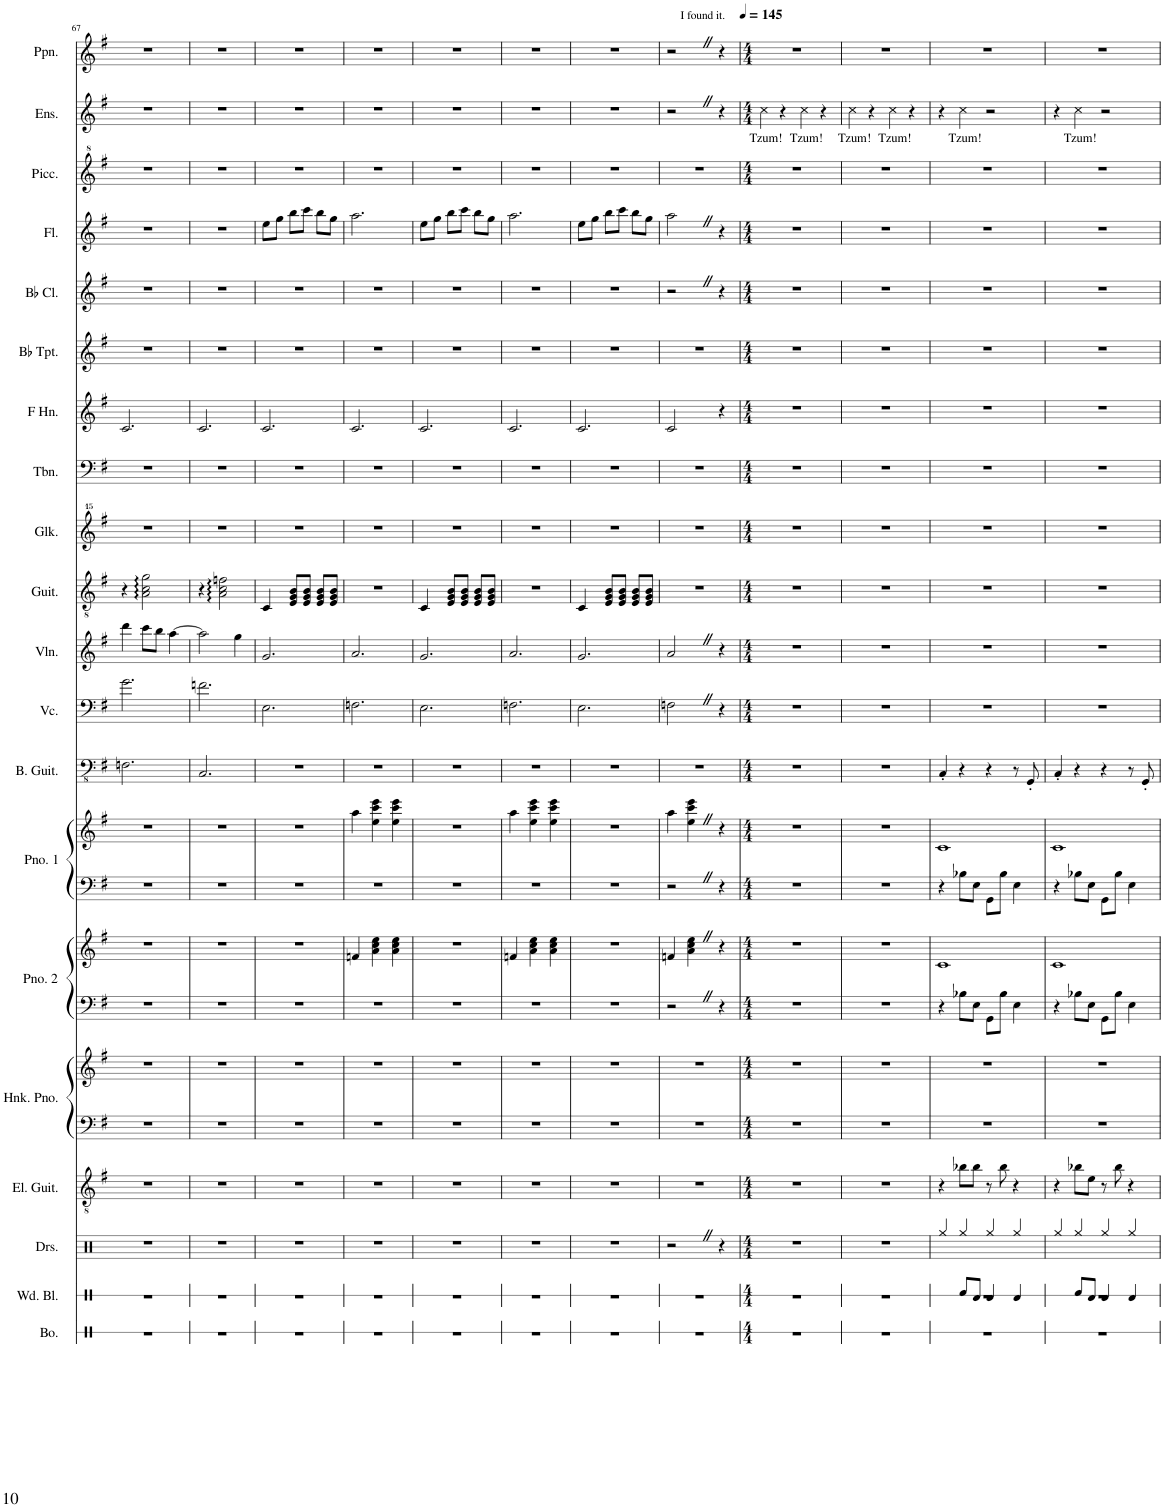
**kern	**kern	**kern	**kern	**kern	**kern	**kern	**kern	**kern	**kern	**kern	**kern	**kern	**kern	**kern	**kern	**kern	**kern	**kern	**kern	**kern	**kern	**text	**kern
*part20	*part19	*part18	*part17	*part16	*part16	*part15	*part15	*part14	*part14	*part13	*part12	*part11	*part10	*part9	*part8	*part7	*part6	*part5	*part4	*part3	*part2	*part2	*part1
*staff23	*staff22	*staff21	*staff20	*staff19	*staff18	*staff17	*staff16	*staff15	*staff14	*staff13	*staff12	*staff11	*staff10	*staff9	*staff8	*staff7	*staff6	*staff5	*staff4	*staff3	*staff2	*staff2	*staff1
*I"Bongos	*I"Wood Blocks	*I"Drumset	*I"Electric Guitar	*I"Honky Tonk Piano	*	*I"Piano 2	*	*I"Piano 1	*	*I"Bass Guitar	*I"Violoncello	*I"Violin	*I"Acoustic Guitar	*I"Glockenspiel	*I"Trombone	*I"Horn in F	*I"Bb Trumpet	*I"Bb Clarinet	*I"Flute	*I"Piccolo	*I"Ensemble	*	*I"Pippin
*I'Bo.	*I'Wd. Bl.	*I'Drs.	*I'El. Guit.	*I'Hnk. Pno.	*	*I'Pno. 2	*	*I'Pno. 1	*	*I'B. Guit.	*I'Vc.	*I'Vln.	*I'Guit.	*I'Glk.	*I'Tbn.	*	*I'Bb Tpt.	*I'Bb Cl.	*I'Fl.	*I'Picc.	*I'Ens.	*	*I'Ppn.
!!LO:PB:g=z
*clefX	*clefX	*clefX	*clefGv2	*clefF4	*clefG2	*clefF4	*clefG2	*clefF4	*clefG2	*clefFv4	*clefF4	*clefG2	*clefGv2	*clefG^^2	*clefF4	*clefG2	*clefG2	*clefG2	*clefG2	*clefG^2	*clefG2	*	*clefG2
*	*	*	*	*	*	*	*	*	*	*	*	*	*	*	*	*ITrd4c7	*ITrd1c2	*ITrd1c2	*	*ITrd-7c-12	*	*	*
*k[]	*k[]	*k[]	*k[f#]	*k[f#]	*k[f#]	*k[f#]	*k[f#]	*k[f#]	*k[f#]	*k[f#]	*k[f#]	*k[f#]	*k[f#]	*k[f#]	*k[f#]	*k[f#]	*k[f#]	*k[f#]	*k[f#]	*k[f#]	*k[f#]	*	*k[f#]
*M3/4	*M3/4	*M3/4	*M3/4	*M3/4	*M3/4	*M3/4	*M3/4	*M3/4	*M3/4	*M3/4	*M3/4	*M3/4	*M3/4	*M3/4	*M3/4	*M3/4	*M3/4	*M3/4	*M3/4	*M3/4	*M3/4	*	*M3/4
=67	=67	=67	=67	=67	=67	=67	=67	=67	=67	=67	=67	=67	=67	=67	=67	=67	=67	=67	=67	=67	=67	=67	=67
2.r	2.r	2.r	2.r	2.r	2.r	2.r	2.r	2.r	2.r	2.FFn\	2.g\	4ddd\	4r	2.r	2.r	2.c/	2.r	2.r	2.r	2.r	2.r	.	2.r
.	.	.	.	.	.	.	.	.	.	.	.	8ccc\L	2A\ 2c\ 2g\	.	.	.	.	.	.	.	.	.	.
.	.	.	.	.	.	.	.	.	.	.	.	8bb\J	.	.	.	.	.	.	.	.	.	.	.
.	.	.	.	.	.	.	.	.	.	.	.	[4aa\	.	.	.	.	.	.	.	.	.	.	.
=68	=68	=68	=68	=68	=68	=68	=68	=68	=68	=68	=68	=68	=68	=68	=68	=68	=68	=68	=68	=68	=68	=68	=68
2.r	2.r	2.r	2.r	2.r	2.r	2.r	2.r	2.r	2.r	2.CC/	2.fn\	2aa\]	4r	2.r	2.r	2.c/	2.r	2.r	2.r	2.r	2.r	.	2.r
.	.	.	.	.	.	.	.	.	.	.	.	.	2A\ 2c\ 2fn\	.	.	.	.	.	.	.	.	.	.
.	.	.	.	.	.	.	.	.	.	.	.	4gg\	.	.	.	.	.	.	.	.	.	.	.
=69	=69	=69	=69	=69	=69	=69	=69	=69	=69	=69	=69	=69	=69	=69	=69	=69	=69	=69	=69	=69	=69	=69	=69
2.r	2.r	2.r	2.r	2.r	2.r	2.r	2.r	2.r	2.r	2.r	2.E\	2.g/	4C/	2.r	2.r	2.c/	2.r	2.r	8ee\L	2.r	2.r	.	2.r
.	.	.	.	.	.	.	.	.	.	.	.	.	.	.	.	.	.	.	8gg\J	.	.	.	.
.	.	.	.	.	.	.	.	.	.	.	.	.	8E/ 8G/ 8B/L	.	.	.	.	.	8bb\L	.	.	.	.
.	.	.	.	.	.	.	.	.	.	.	.	.	8E/ 8G/ 8B/J	.	.	.	.	.	8ccc\J	.	.	.	.
.	.	.	.	.	.	.	.	.	.	.	.	.	8E/ 8G/ 8B/L	.	.	.	.	.	8bb\L	.	.	.	.
.	.	.	.	.	.	.	.	.	.	.	.	.	8E/ 8G/ 8B/J	.	.	.	.	.	8gg\J	.	.	.	.
=70	=70	=70	=70	=70	=70	=70	=70	=70	=70	=70	=70	=70	=70	=70	=70	=70	=70	=70	=70	=70	=70	=70	=70
2.r	2.r	2.r	2.r	2.r	2.r	2.r	4fn/	2.r	4aa\	2.r	2.Fn\	2.a/	2.r	2.r	2.r	2.c/	2.r	2.r	2.aa\	2.r	2.r	.	2.r
.	.	.	.	.	.	.	4a\ 4cc\ 4ee\	.	4ee\ 4ccc\ 4eee\	.	.	.	.	.	.	.	.	.	.	.	.	.	.
.	.	.	.	.	.	.	4a\ 4cc\ 4ee\	.	4ee\ 4ccc\ 4eee\	.	.	.	.	.	.	.	.	.	.	.	.	.	.
=71	=71	=71	=71	=71	=71	=71	=71	=71	=71	=71	=71	=71	=71	=71	=71	=71	=71	=71	=71	=71	=71	=71	=71
2.r	2.r	2.r	2.r	2.r	2.r	2.r	2.r	2.r	2.r	2.r	2.E\	2.g/	4C/	2.r	2.r	2.c/	2.r	2.r	8ee\L	2.r	2.r	.	2.r
.	.	.	.	.	.	.	.	.	.	.	.	.	.	.	.	.	.	.	8gg\J	.	.	.	.
.	.	.	.	.	.	.	.	.	.	.	.	.	8E/ 8G/ 8B/L	.	.	.	.	.	8bb\L	.	.	.	.
.	.	.	.	.	.	.	.	.	.	.	.	.	8E/ 8G/ 8B/J	.	.	.	.	.	8ccc\J	.	.	.	.
.	.	.	.	.	.	.	.	.	.	.	.	.	8E/ 8G/ 8B/L	.	.	.	.	.	8bb\L	.	.	.	.
.	.	.	.	.	.	.	.	.	.	.	.	.	8E/ 8G/ 8B/J	.	.	.	.	.	8gg\J	.	.	.	.
=72	=72	=72	=72	=72	=72	=72	=72	=72	=72	=72	=72	=72	=72	=72	=72	=72	=72	=72	=72	=72	=72	=72	=72
2.r	2.r	2.r	2.r	2.r	2.r	2.r	4fn/	2.r	4aa\	2.r	2.Fn\	2.a/	2.r	2.r	2.r	2.c/	2.r	2.r	2.aa\	2.r	2.r	.	2.r
.	.	.	.	.	.	.	4a\ 4cc\ 4ee\	.	4ee\ 4ccc\ 4eee\	.	.	.	.	.	.	.	.	.	.	.	.	.	.
.	.	.	.	.	.	.	4a\ 4cc\ 4ee\	.	4ee\ 4ccc\ 4eee\	.	.	.	.	.	.	.	.	.	.	.	.	.	.
=73	=73	=73	=73	=73	=73	=73	=73	=73	=73	=73	=73	=73	=73	=73	=73	=73	=73	=73	=73	=73	=73	=73	=73
2.r	2.r	2.r	2.r	2.r	2.r	2.r	2.r	2.r	2.r	2.r	2.E\	2.g/	4C/	2.r	2.r	2.c/	2.r	2.r	8ee\L	2.r	2.r	.	2.r
.	.	.	.	.	.	.	.	.	.	.	.	.	.	.	.	.	.	.	8gg\J	.	.	.	.
.	.	.	.	.	.	.	.	.	.	.	.	.	8E/ 8G/ 8B/L	.	.	.	.	.	8bb\L	.	.	.	.
.	.	.	.	.	.	.	.	.	.	.	.	.	8E/ 8G/ 8B/J	.	.	.	.	.	8ccc\J	.	.	.	.
.	.	.	.	.	.	.	.	.	.	.	.	.	8E/ 8G/ 8B/L	.	.	.	.	.	8bb\L	.	.	.	.
.	.	.	.	.	.	.	.	.	.	.	.	.	8E/ 8G/ 8B/J	.	.	.	.	.	8gg\J	.	.	.	.
=74	=74	=74	=74	=74	=74	=74	=74	=74	=74	=74	=74	=74	=74	=74	=74	=74	=74	=74	=74	=74	=74	=74	=74
!	!	!	!	!	!	!	!	!	!	!	!	!	!	!	!	!	!	!	!	!	!	!	!LO:TX:a:t=I found it.
2.r	2.r	2r	2.r	2.r	2.r	2r	4fn/	2r	4aa\	2.r	2FnZ\	2aZ/	2.r	2.r	2.r	2c/	2.r	2r	2aaZ\	2.r	2r	.	2r
.	.	.	.	.	.	.	4a\Z 4cc\Z 4ee\Z	.	4ee\Z 4ccc\Z 4eee\Z	.	.	.	.	.	.	.	.	.	.	.	.	.	.
.	.	4r	.	.	.	4r	4r	4r	4r	.	4r	4r	.	.	.	4r	.	4r	4r	.	4r	.	4r
=75	=75	=75	=75	=75	=75	=75	=75	=75	=75	=75	=75	=75	=75	=75	=75	=75	=75	=75	=75	=75	=75	=75	=75
*M4/4	*M4/4	*M4/4	*M4/4	*M4/4	*M4/4	*M4/4	*M4/4	*M4/4	*M4/4	*M4/4	*M4/4	*M4/4	*M4/4	*M4/4	*M4/4	*M4/4	*M4/4	*M4/4	*M4/4	*M4/4	*M4/4	*	*M4/4
*	*	*	*	*	*	*	*	*	*	*	*	*	*	*	*	*	*	*	*	*	*	*	*MM145
!	!	!	!	!	!	!	!	!	!	!	!	!	!	!	!	!	!	!	!	!	!	!LO:LY:b	!
1r	1r	1r	1r	1r	1r	1r	1r	1r	1r	1r	1r	1r	1r	1r	1r	1r	1r	1r	1r	1r	4cc\	Tzum!	1r
.	.	.	.	.	.	.	.	.	.	.	.	.	.	.	.	.	.	.	.	.	4r	.	.
!	!	!	!	!	!	!	!	!	!	!	!	!	!	!	!	!	!	!	!	!	!	!LO:LY:b	!
.	.	.	.	.	.	.	.	.	.	.	.	.	.	.	.	.	.	.	.	.	4cc\	Tzum!	.
.	.	.	.	.	.	.	.	.	.	.	.	.	.	.	.	.	.	.	.	.	4r	.	.
=76	=76	=76	=76	=76	=76	=76	=76	=76	=76	=76	=76	=76	=76	=76	=76	=76	=76	=76	=76	=76	=76	=76	=76
!	!	!	!	!	!	!	!	!	!	!	!	!	!	!	!	!	!	!	!	!	!	!LO:LY:b	!
1r	1r	1r	1r	1r	1r	1r	1r	1r	1r	1r	1r	1r	1r	1r	1r	1r	1r	1r	1r	1r	4cc\	Tzum!	1r
.	.	.	.	.	.	.	.	.	.	.	.	.	.	.	.	.	.	.	.	.	4r	.	.
!	!	!	!	!	!	!	!	!	!	!	!	!	!	!	!	!	!	!	!	!	!	!LO:LY:b	!
.	.	.	.	.	.	.	.	.	.	.	.	.	.	.	.	.	.	.	.	.	4cc\	Tzum!	.
.	.	.	.	.	.	.	.	.	.	.	.	.	.	.	.	.	.	.	.	.	4r	.	.
=77	=77	=77	=77	=77	=77	=77	=77	=77	=77	=77	=77	=77	=77	=77	=77	=77	=77	=77	=77	=77	=77	=77	=77
1r	1r	4Rgg/	4r	1r	1r	4r	1c	4r	1c	4CC'/	1r	1r	1r	1r	1r	1r	1r	1r	1r	1r	4r	.	1r
!	!	!	!	!	!	!	!	!	!	!	!	!	!	!	!	!	!	!	!	!	!	!LO:LY:b	!
.	.	4Rgg/	8b-X\L	.	.	8B-X\L	.	8B-X\L	.	4r	.	.	.	.	.	.	.	.	.	.	4cc\	Tzum!	.
.	.	.	8b-\J	.	.	8E\J	.	8E\J	.	.	.	.	.	.	.	.	.	.	.	.	.	.	.
.	.	4Rgg/	8r	.	.	8GG\L	.	8GG\L	.	4r	.	.	.	.	.	.	.	.	.	.	2r	.	.
.	.	.	8b-\	.	.	8B-\J	.	8B-\J	.	.	.	.	.	.	.	.	.	.	.	.	.	.	.
.	.	4Rgg/	4r	.	.	4E\	.	4E\	.	8r	.	.	.	.	.	.	.	.	.	.	.	.	.
.	.	.	.	.	.	.	.	.	.	8GGG'/	.	.	.	.	.	.	.	.	.	.	.	.	.
2.ryy	8Rf/L	2.ryy	2.ryy	2.ryy	2.ryy	2.ryy	2.ryy	2.ryy	2.ryy	2.ryy	2.ryy	2.ryy	2.ryy	2.ryy	2.ryy	2.ryy	2.ryy	2.ryy	2.ryy	2.ryy	2.ryy	.	2.ryy
.	8Rd/J	.	.	.	.	.	.	.	.	.	.	.	.	.	.	.	.	.	.	.	.	.	.
.	4Rd/	.	.	.	.	.	.	.	.	.	.	.	.	.	.	.	.	.	.	.	.	.	.
.	4Rd/	.	.	.	.	.	.	.	.	.	.	.	.	.	.	.	.	.	.	.	.	.	.
=78	=78	=78	=78	=78	=78	=78	=78	=78	=78	=78	=78	=78	=78	=78	=78	=78	=78	=78	=78	=78	=78	=78	=78
1r	1r	4Rgg/	4r	1r	1r	4r	1c	4r	1c	4CC'/	1r	1r	1r	1r	1r	1r	1r	1r	1r	1r	4r	.	1r
!	!	!	!	!	!	!	!	!	!	!	!	!	!	!	!	!	!	!	!	!	!	!LO:LY:b	!
.	.	4Rgg/	8b-X\L	.	.	8B-X\L	.	8B-X\L	.	4r	.	.	.	.	.	.	.	.	.	.	4cc\	Tzum!	.
.	.	.	8e\J	.	.	8E\J	.	8E\J	.	.	.	.	.	.	.	.	.	.	.	.	.	.	.
.	.	4Rgg/	8r	.	.	8GG\L	.	8GG\L	.	4r	.	.	.	.	.	.	.	.	.	.	2r	.	.
.	.	.	8b-\	.	.	8B-\J	.	8B-\J	.	.	.	.	.	.	.	.	.	.	.	.	.	.	.
.	.	4Rgg/	4r	.	.	4E\	.	4E\	.	8r	.	.	.	.	.	.	.	.	.	.	.	.	.
.	.	.	.	.	.	.	.	.	.	8GGG'/	.	.	.	.	.	.	.	.	.	.	.	.	.
2.ryy	8Rf/L	2.ryy	2.ryy	2.ryy	2.ryy	2.ryy	2.ryy	2.ryy	2.ryy	2.ryy	2.ryy	2.ryy	2.ryy	2.ryy	2.ryy	2.ryy	2.ryy	2.ryy	2.ryy	2.ryy	2.ryy	.	2.ryy
.	8Rd/J	.	.	.	.	.	.	.	.	.	.	.	.	.	.	.	.	.	.	.	.	.	.
.	4Rd/	.	.	.	.	.	.	.	.	.	.	.	.	.	.	.	.	.	.	.	.	.	.
.	4Rd/	.	.	.	.	.	.	.	.	.	.	.	.	.	.	.	.	.	.	.	.	.	.
=	=	=	=	=	=	=	=	=	=	=	=	=	=	=	=	=	=	=	=	=	=	=	=
*-	*-	*-	*-	*-	*-	*-	*-	*-	*-	*-	*-	*-	*-	*-	*-	*-	*-	*-	*-	*-	*-	*-	*-
